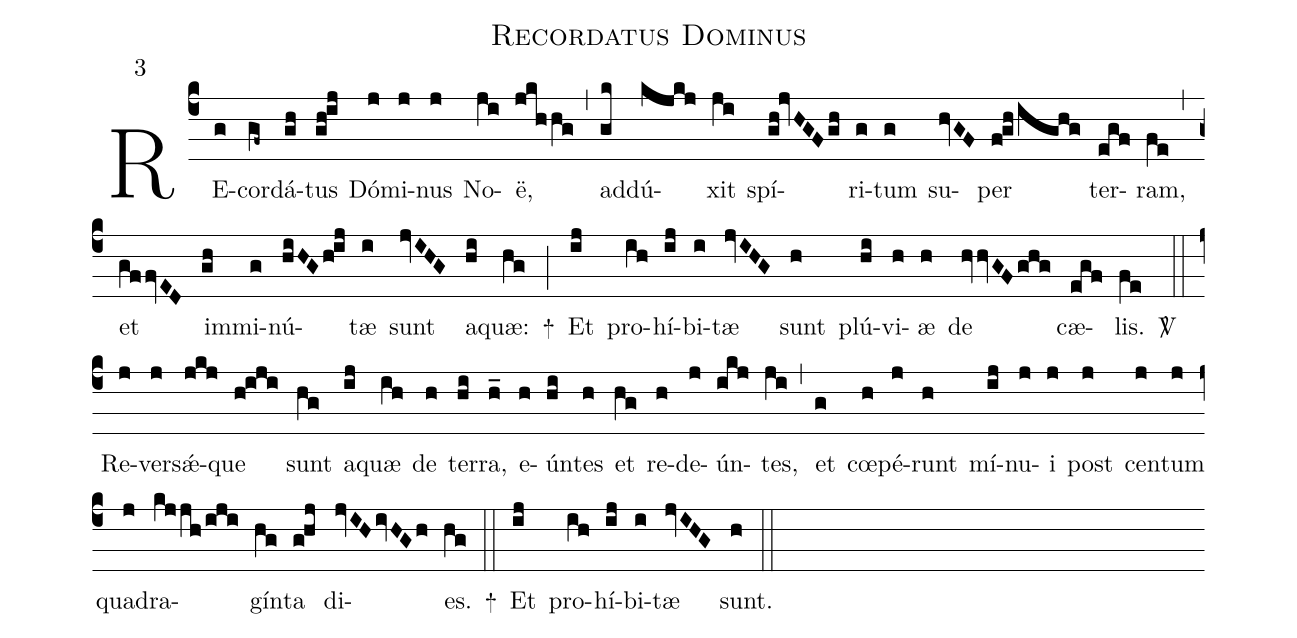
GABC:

name: Recordatus Dominus;
mode: 3;
%%
(c4)
RE(g)cor(gf~)dá(gh)tus(gh!ij) Dó(j)mi(j)nus(j) No(ji)ë,(jkhhg) (,)
ad(gk)dú(kjkj)xit(ji) spí(gh!jvHGFgh)ri(g)tum(g) su(hvGF)per(f!gh/ighg) ter(egf)ram,(fe) (,)
et(gffvED) im(gh)mi(g)nú(hiHG/h!ij)tæ(i) sunt(jvIHG) a(hi)quæ:(hg) +(;)
Et(ij) pro(ih)hí(ij)bi(i)tæ(jvIHG) sunt(h) plú(hi)vi(h)æ(h) de(hvhvGFghg) cæ(egf)lis.(fe) <sp>V/</sp> (::)
Re(j)ver(j)sǽ(jkj)que(h!iji) sunt(hg) a(ij)quæ(ih) de(h) ter(hi)ra,(h_) e(h)ún(hi)tes(h) et(hg) re(h)de(j)ún(ikj)tes,(ji) (,)
et(g) cœ(h)pé(j)runt(h) mí(ij)nu(j)i(j) post(j) cen(j)tum(j) qua(j)dra(kj/jh/iji)gín(hg)ta(g!hj) di(jvIHivHGh)es.(hg) +(::)
Et(ij) pro(ih)hí(ij)bi(i)tæ(jvIHG) sunt.(h) (::)
